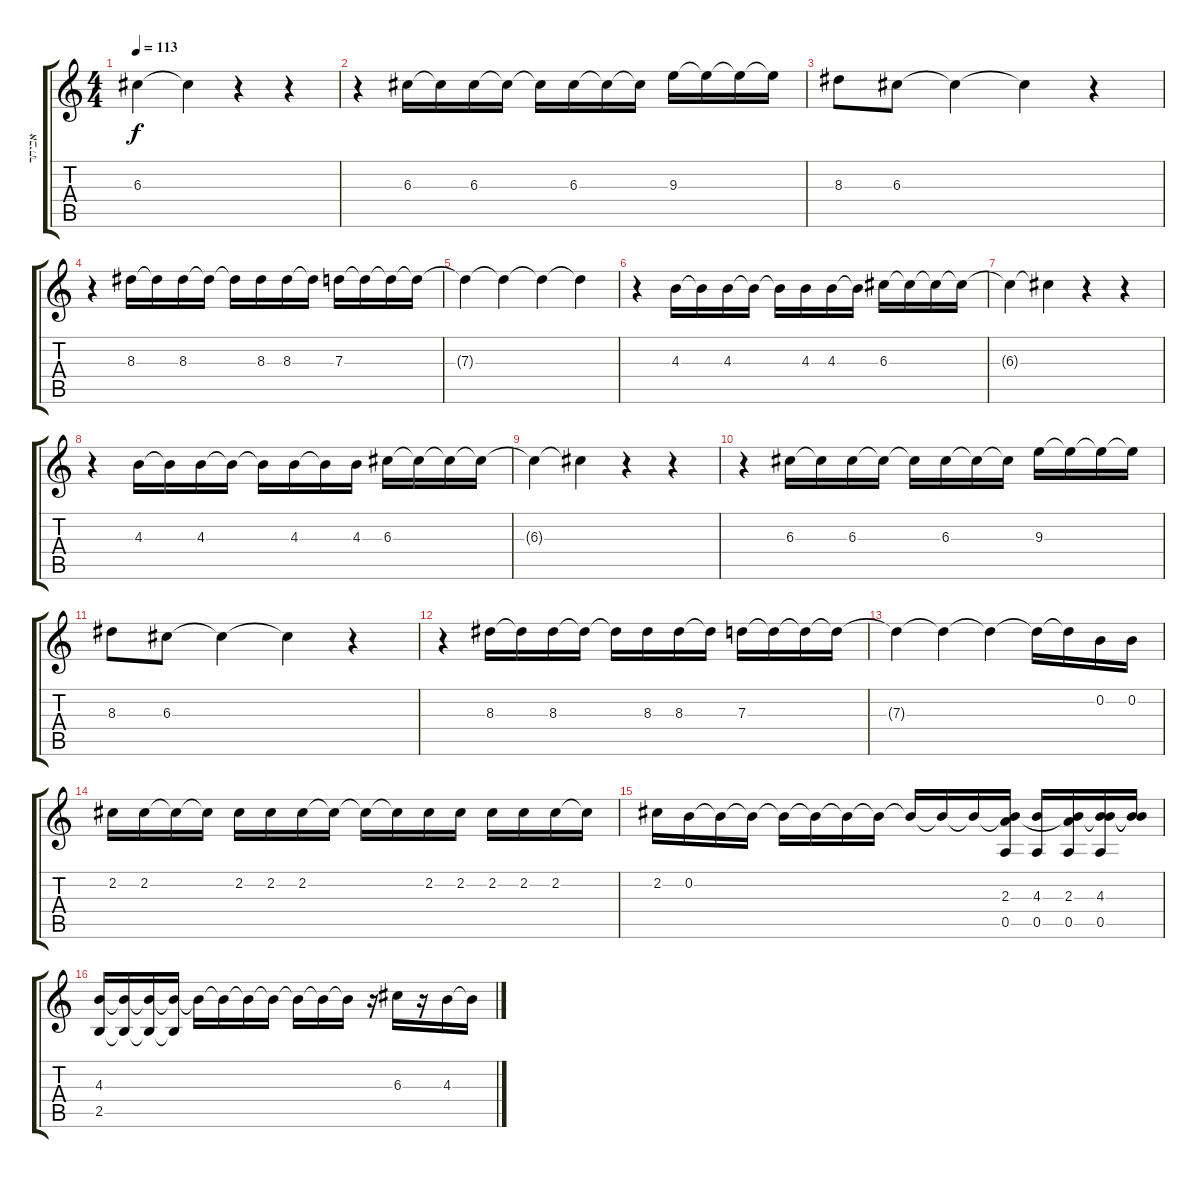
\track ("אביתר" "אביתר") {instrument banjo}
\staff {score tabs}
\tuning (E4 B3 G3 D3 A2 E2) {hide}
\displaytranspose 12
\ts (4 4)
\tempo 113
\clef g2
\ks c
6.3{t}.4{dy f} 6.3{t}.4 r.4 r.4 |
r.4 6.3.16 6.3{t}.16 6.3.16 6.3{t}.16 6.3{t}.16 6.3.16 6.3{t}.16 6.3{t}.16 9.3.16 9.3{t}.16 9.3{t}.16 9.3{t}.16 |
8.3.8 6.3.8 6.3{t}.4 6.3{t}.4 r.4 |
r.4 8.3.16 8.3{t}.16 8.3.16 8.3{t}.16 8.3{t}.16 8.3.16 8.3.16 8.3{t}.16 7.3.16 7.3{t}.16 7.3{t}.16 7.3{t}.16 |
7.3{t}.4 7.3{t}.4 7.3{t}.4 7.3{t}.4 |
r.4 4.3.16 4.3{t}.16 4.3.16 4.3{t}.16 4.3{t}.16 4.3.16 4.3.16 4.3{t}.16 6.3.16 6.3{t}.16 6.3{t}.16 6.3{t}.16 |
6.3{t}.4 6.3{t}.4 r.4 r.4 |
r.4 4.3.16 4.3{t}.16 4.3.16 4.3{t}.16 4.3{t}.16 4.3.16 4.3{t}.16 4.3.16 6.3.16 6.3{t}.16 6.3{t}.16 6.3{t}.16 |
6.3{t}.4 6.3{t}.4 r.4 r.4 |
r.4 6.3.16 6.3{t}.16 6.3.16 6.3{t}.16 6.3{t}.16 6.3.16 6.3{t}.16 6.3{t}.16 9.3.16 9.3{t}.16 9.3{t}.16 9.3{t}.16 |
8.3.8 6.3.8 6.3{t}.4 6.3{t}.4 r.4 |
r.4 8.3.16 8.3{t}.16 8.3.16 8.3{t}.16 8.3{t}.16 8.3.16 8.3.16 8.3{t}.16 7.3.16 7.3{t}.16 7.3{t}.16 7.3{t}.16 |
7.3{t}.4 7.3{t}.4 7.3{t}.4 7.3{t}.16 7.3{t}.16 0.2.16 0.2.16 |
2.2.16 2.2.16 2.2{t}.16 2.2{t}.16 2.2.16 2.2.16 2.2.16 2.2{t}.16 2.2{t}.16 2.2{t}.16 2.2.16 2.2.16 2.2.16 2.2.16 2.2.16 2.2{t}.16 |
2.2.16 0.2.16 0.2{t}.16 0.2{t}.16 0.2{t}.16 0.2{t}.16 0.2{t}.16 0.2{t}.16 0.2{t}.16 0.2{t}.16 0.2{t}.16 (0.2{t} 2.3 0.5).16 (4.3 0.5).16 (0.2{t} 2.3 0.5).16 (0.2{t} 4.3 0.5).16 (0.2{t} 4.3{t}).16 |
(4.3 2.5).16 (4.3{t} 2.5{t}).16 (4.3{t} 2.5{t}).16 (4.3{t} 2.5{t}).16 4.3{t}.16 4.3{t}.16 4.3{t}.16 4.3{t}.16 4.3{t}.16 4.3{t}.16 4.3{t}.16 r.16 6.3.16 r.16 4.3.16 4.3{t}.16
